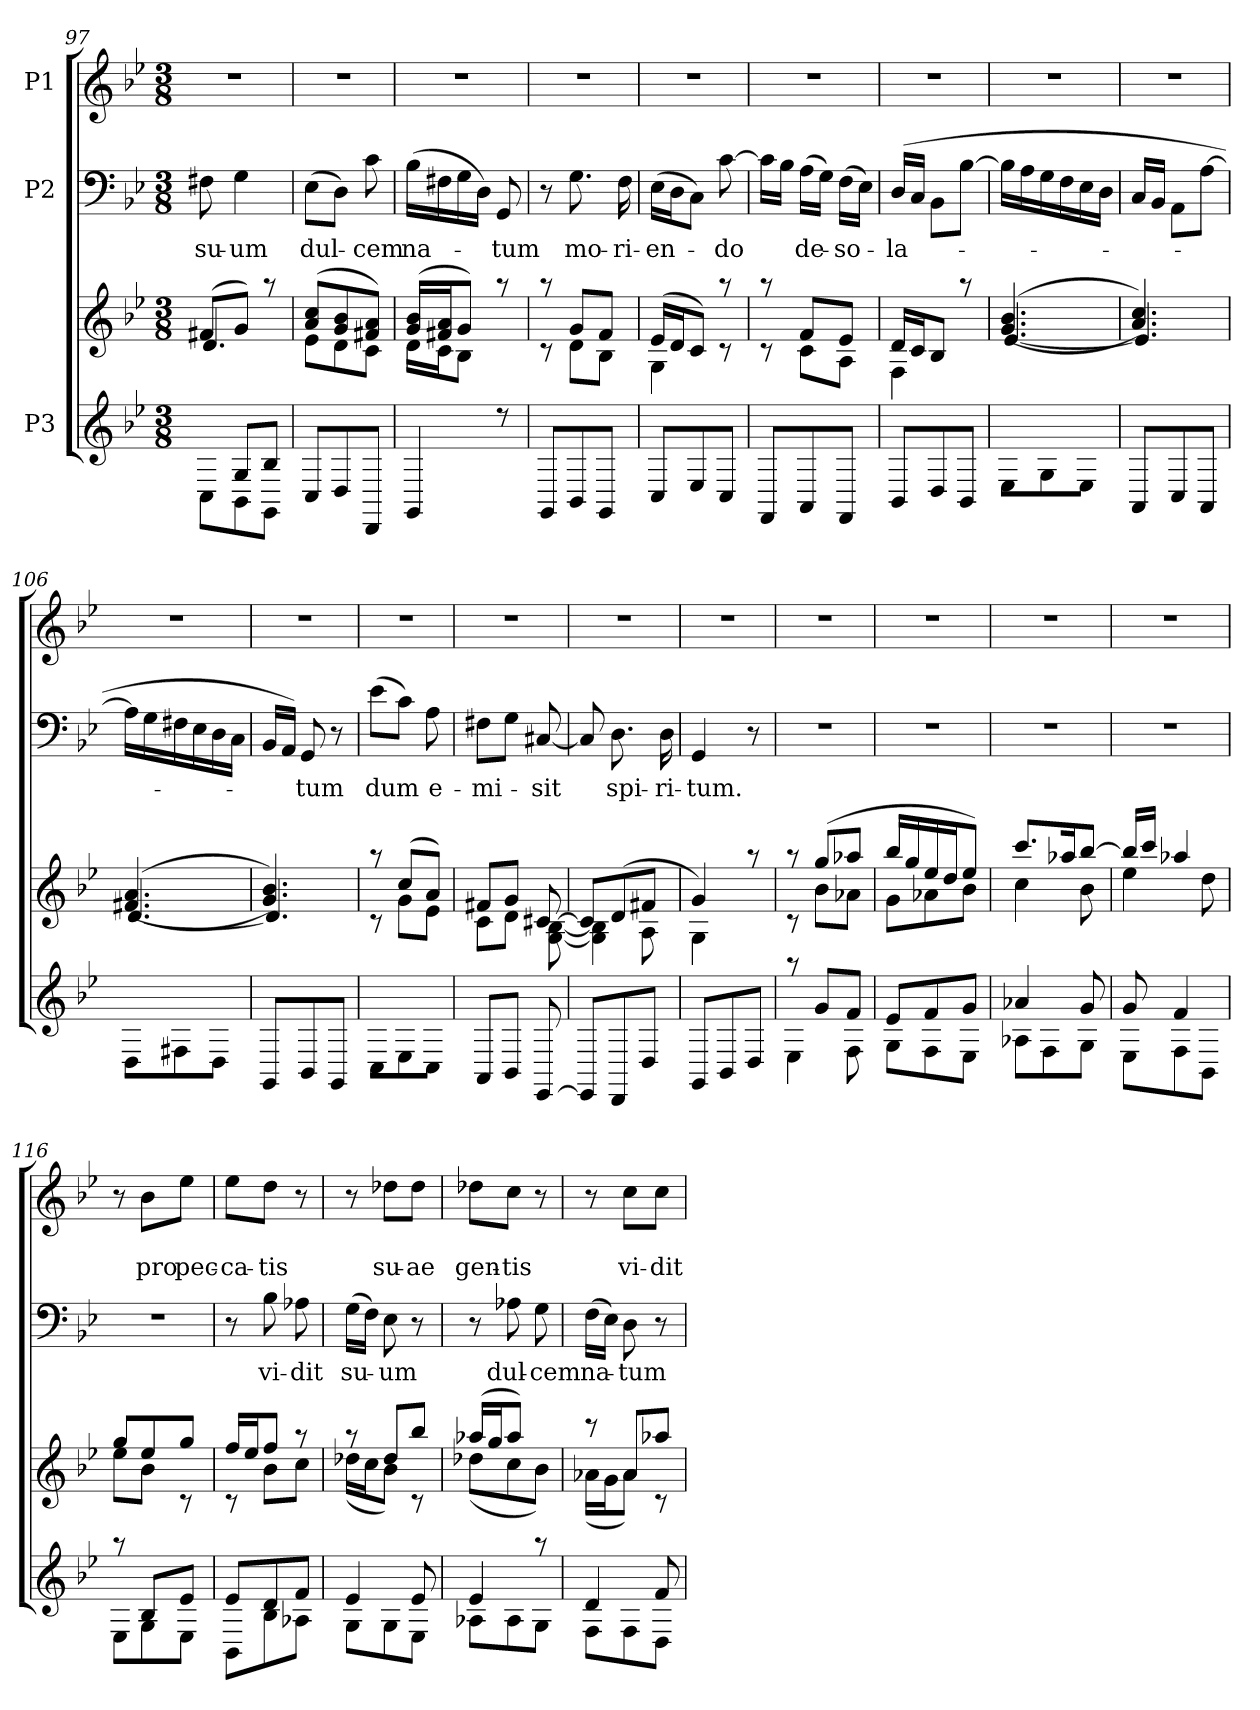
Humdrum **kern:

**kern	**kern	**kern	**text	**kern	**text	**text
*part3	*part3	*part2	*part2	*part1	*part1	*part1
*staff4	*staff3	*staff2	*staff2	*staff1	*staff1	*staff1
*I"P3	*	*I"P2	*	*I"P1	*	*
*clefG2	*clefG2	*clefF4	*	*clefG2	*	*
*k[b-e-]	*k[b-e-]	*k[b-e-]	*	*k[b-e-]	*	*
*B-:	*B-:	*B-:	*	*B-:	*	*
*M3/8	*M3/8	*M3/8	*	*M3/8	*	*
=97	=97	=97	=97	=97	=97	=97
*^	*^	*	*	*	*	*
!	!	!	!	!	!LO:LY:b	!LO:N:vis=1	!	!
8ryy	8C\L	(>8f#X/L	4.d/	8F#X\	su-	4.r	.	.
!	!	!	!	!	!LO:LY:b	!	!	!
8G/L	8BB-\	8g/J)	.	4G\	-um	.	.	.
8B-/J	8GG\J	8raa	.	.	.	.	.	.
=98	=98	=98	=98	=98	=98	=98	=98	=98
!	!	!	!	!	!LO:LY:b	!LO:N:vis=1	!	!
8C/L	4.ryy	(>8a/ 8cc/L	8e-\L	(>8E-\L	dul-	4.r	.	.
8D/	.	8g/ 8b-/	8d\	8D\J)	.	.	.	.
!	!	!	!	!	!LO:LY:b	!	!	!
8DD/J	.	8f#X/ 8a/J)	8c\J	8c\	-cem	.	.	.
=99	=99	=99	=99	=99	=99	=99	=99	=99
!	!	!	!	!	!LO:LY:b	!LO:N:vis=1	!	!
4GG/	4.ryy	(>16g/ 16b-/LL	16d\LL	(>16B-\LL	na-	4.r	.	.
.	.	16f#X/ 16a/J	16c\J	16F#X\	.	.	.	.
.	.	8g/J)	8B-\J	16G\	.	.	.	.
.	.	.	.	16D\JJ)	.	.	.	.
!	!	!	!	!	!LO:LY:b	!	!	!
8r	.	8raa	8ryy	8GG/	-tum	.	.	.
=100	=100	=100	=100	=100	=100	=100	=100	=100
!	!	!	!	!	!	!LO:N:vis=1	!	!
8GG/L	4.ryy	8raa	8rc	8r	.	4.r	.	.
!	!	!	!	!	!LO:LY:b	!	!	!
8BB-/	.	8g/L	8d\L	8.G\	mo-	.	.	.
8GG/J	.	8f/J	8B-\J	.	.	.	.	.
!	!	!	!	!	!LO:LY:b	!	!	!
.	.	.	.	16F\	-ri-	.	.	.
=101	=101	=101	=101	=101	=101	=101	=101	=101
!	!	!	!	!	!LO:LY:b	!LO:N:vis=1	!	!
8C/L	4.ryy	(>16e-/LL	4G\	(>16E-\LL	-en-	4.r	.	.
.	.	16d/J	.	16D\J	.	.	.	.
8E-/	.	8c/J)	.	8C\J)	.	.	.	.
!	!	!	!	!	!LO:LY:b	!	!	!
8C/J	.	8raa	8rc	[>8c\	-do	.	.	.
!!LO:LB:g=z
=102	=102	=102	=102	=102	=102	=102	=102	=102
!	!	!	!	!	!	!LO:N:vis=1	!	!
8FF/L	4.ryy	8raa	8rc	16c\LL]	.	4.r	.	.
.	.	.	.	16B-\JJ	.	.	.	.
!	!	!	!	!	!LO:LY:b	!	!	!
8AA/	.	8f/L	8c\L	(>16A\LL	de-	.	.	.
.	.	.	.	16G\JJ)	.	.	.	.
!	!	!	!	!	!LO:LY:b	!	!	!
8FF/J	.	8e-/J	8A\J	(>16F\LL	-so-	.	.	.
.	.	.	.	16E-\JJ)	.	.	.	.
=103	=103	=103	=103	=103	=103	=103	=103	=103
!	!	!	!	!	!LO:LY:b	!LO:N:vis=1	!	!
8BB-/L	4.ryy	16d/LL	4F\	(>16D/LL	-la-	4.r	.	.
.	.	16c/J	.	16C/JJ	.	.	.	.
8D/	.	8B-/J	.	8BB-\L	.	.	.	.
8BB-/J	.	8raa	8ryy	[>8B-\J	.	.	.	.
=104	=104	=104	=104	=104	=104	=104	=104	=104
!	!	!	!	!	!	!LO:N:vis=1	!	!
8E-\L	4.ryy	(>(>4.g/ 4.b-/	[<4.e-/	16B-\LL]	.	4.r	.	.
.	.	.	.	16A\	.	.	.	.
8G\	.	.	.	16G\	.	.	.	.
.	.	.	.	16F\	.	.	.	.
8E-\J	.	.	.	16E-\	.	.	.	.
.	.	.	.	16D\JJ	.	.	.	.
=105	=105	=105	=105	=105	=105	=105	=105	=105
!	!	!	!	!	!	!LO:N:vis=1	!	!
8AA/L	4.ryy	4.a/ 4.cc/))	4.e-/]	16C/LL	.	4.r	.	.
.	.	.	.	16BB-/JJ	.	.	.	.
8C/	.	.	.	8AA\L	.	.	.	.
8AA/J	.	.	.	[>8A\J	.	.	.	.
=106	=106	=106	=106	=106	=106	=106	=106	=106
!	!	!	!	!	!	!LO:N:vis=1	!	!
8D\L	4.ryy	(>(>4.f#X/ 4.a/	[<4.d/	16A\LL]	.	4.r	.	.
.	.	.	.	16G\	.	.	.	.
8F#X\	.	.	.	16F#X\	.	.	.	.
.	.	.	.	16E-\	.	.	.	.
8D\J	.	.	.	16D\	.	.	.	.
.	.	.	.	16C\JJ	.	.	.	.
=107	=107	=107	=107	=107	=107	=107	=107	=107
!	!	!	!	!	!	!LO:N:vis=1	!	!
8GG/L	4.ryy	4.g/ 4.b-/))	4.d/]	16BB-/LL	.	4.r	.	.
.	.	.	.	16AA/JJ)	.	.	.	.
!	!	!	!	!	!LO:LY:b	!	!	!
8BB-/	.	.	.	8GG/	-tum	.	.	.
8GG/J	.	.	.	8r	.	.	.	.
=108	=108	=108	=108	=108	=108	=108	=108	=108
!	!	!	!	!	!LO:LY:b	!LO:N:vis=1	!	!
8C\L	4.ryy	8raa	8rc	(>8e-\L	dum	4.r	.	.
8E-\	.	(>8cc/L	8g\L	8c\J)	.	.	.	.
!	!	!	!	!	!LO:LY:b	!	!	!
8C\J	.	8a/J)	8e-\J	8A\	e-	.	.	.
=109	=109	=109	=109	=109	=109	=109	=109	=109
!	!	!	!	!	!LO:LY:b	!LO:N:vis=1	!	!
8AA/L	4.ryy	8f#X/L	8c\L	8F#X\L	-mi-	4.r	.	.
8BB-/J	.	8g/J	8d\J	8G\J	.	.	.	.
!	!	!	!	!	!LO:LY:b	!	!	!
[<8EE-/	.	[>8c#X/	[<8G\ [<8B-\	[<8C#X/	-sit	.	.	.
=110	=110	=110	=110	=110	=110	=110	=110	=110
!	!	!	!	!	!	!LO:N:vis=1	!	!
8EE-/L]	4.ryy	8c#/L]	4G\] 4B-\]	8C#/]	.	4.r	.	.
!	!	!	!	!	!LO:LY:b	!	!	!
8DD/	.	(>8d/	.	8.D\	spi-	.	.	.
8D/J	.	8f#X/J	8A\	.	.	.	.	.
!	!	!	!	!	!LO:LY:b	!	!	!
.	.	.	.	16D\	-ri-	.	.	.
=111	=111	=111	=111	=111	=111	=111	=111	=111
!	!	!	!	!	!LO:LY:b	!LO:N:vis=1	!	!
8GG/L	4.ryy	4g/)	4G\	4GG/	-tum.	4.r	.	.
8BB-/	.	.	.	.	.	.	.	.
8D/J	.	8raa	8ryy	8r	.	.	.	.
!!LO:LB:g=z
=112	=112	=112	=112	=112	=112	=112	=112	=112
!	!	!	!	!LO:N:vis=1	!	!LO:N:vis=1	!	!
8raa	4E-\	8raa	8rc	4.r	.	4.r	.	.
8g/L	.	(>8gg/L	8b-\L	.	.	.	.	.
8f/J	8F\	8aa-X/J	8a-X\J	.	.	.	.	.
=113	=113	=113	=113	=113	=113	=113	=113	=113
!	!	!	!	!LO:N:vis=1	!	!LO:N:vis=1	!	!
8e-/L	8G\L	16bb-/LL	8g\L	4.r	.	4.r	.	.
.	.	16gg/	.	.	.	.	.	.
8f/	8F\	16ee-/	8a-X\	.	.	.	.	.
.	.	16dd/J	.	.	.	.	.	.
8g/J	8E-\J	8ee-/J)	8b-\J	.	.	.	.	.
=114	=114	=114	=114	=114	=114	=114	=114	=114
!	!	!	!	!LO:N:vis=1	!	!LO:N:vis=1	!	!
4a-X/	8A-X\L	8.ccc/L	4cc\	4.r	.	4.r	.	.
.	8F\	.	.	.	.	.	.	.
.	.	16aa-X/k	.	.	.	.	.	.
8g/	8G\J	[>8bb-/J	8b-\	.	.	.	.	.
=115	=115	=115	=115	=115	=115	=115	=115	=115
!	!	!	!	!LO:N:vis=1	!	!LO:N:vis=1	!	!
8g/	8E-\L	16bb-/LL]	4ee-\	4.r	.	4.r	.	.
.	.	16ccc/JJ	.	.	.	.	.	.
4f/	8F\	4aa-X/	.	.	.	.	.	.
.	8BB-\J	.	8dd\	.	.	.	.	.
=116	=116	=116	=116	=116	=116	=116	=116	=116
!	!	!	!	!LO:N:vis=1	!	!	!	!
8raa	8E-\L	8gg/L	8ee-\L	4.r	.	8r	.	.
!	!	!	!	!	!	!	!	!LO:LY:b
8B-/L	8G\	8ee-/	8b-\J	.	.	8b-\L	.	pro
!	!	!	!	!	!	!	!	!LO:LY:b
8e-/J	8E-\J	8gg/J	8rc	.	.	8ee-\J	.	pec-
=117	=117	=117	=117	=117	=117	=117	=117	=117
!	!	!	!	!	!	!	!	!LO:LY:b
8e-/L	8BB-\L	16ff/LL	8rc	8r	.	8ee-\L	.	-ca-
.	.	16ee-/J	.	.	.	.	.	.
!	!	!	!	!	!LO:LY:b	!	!	!LO:LY:b
8d/	8B-\	8ff/J	8b-\L	8B-\	vi-	8dd\J	.	-tis
!	!	!	!	!	!LO:LY:b	!	!	!
8f/J	8A-X\J	8raa	8cc\J	8A-X\	-dit	8r	.	.
=118	=118	=118	=118	=118	=118	=118	=118	=118
!	!	!	!	!	!LO:LY:b	!	!	!
4e-/	8G\L	8raa	(<16dd-X\LL	(>16G\LL	su-	8r	.	.
.	.	.	16cc\J	16F\JJ)	.	.	.	.
!	!	!	!	!	!LO:LY:b	!	!	!LO:LY:b
.	8G\	8dd-i/L	8b-\J)	8E-\	-um	8dd-X\L	.	su-
!	!	!	!	!	!	!	!	!LO:LY:b
8e-/	8E-\J	8bb-/J	8rc	8r	.	8dd-\J	.	-ae
=119	=119	=119	=119	=119	=119	=119	=119	=119
!	!	!	!	!	!	!	!	!LO:LY:b
4e-/	8A-X\L	(>16aa-X/LL	(<8dd-X\L	8r	.	8dd-X\L	.	gen-
.	.	16gg/J	.	.	.	.	.	.
!	!	!	!	!	!LO:LY:b	!	!	!LO:LY:b
.	8A-\	8aa-/J)	8cc\	8A-X\	dul-	8cc\J	.	-tis
!	!	!	!	!	!LO:LY:b	!	!	!
8raa	8G\J	8ryy	8b-\J)	8G\	-cem	8r	.	.
=120	=120	=120	=120	=120	=120	=120	=120	=120
!	!	!	!	!	!LO:LY:b	!	!	!
4d/	8F\L	8rccc	(<16a-X\LL	(>16F\LL	na-	8r	.	.
.	.	.	16g\J	16E-\JJ)	.	.	.	.
!	!	!	!	!	!LO:LY:b	!	!	!LO:LY:b
.	8F\	8a-i/L	8a-\J)	8D\	-tum	8cc\L	.	vi-
!	!	!	!	!	!	!	!	!LO:LY:b
8f/	8D\J	8aa-X/J	8rc	8r	.	8cc\J	.	-dit
*v	*v	*	*	*	*	*	*	*
*	*v	*v	*	*	*	*	*
=	=	=	=	=	=	=
*-	*-	*-	*-	*-	*-	*-
